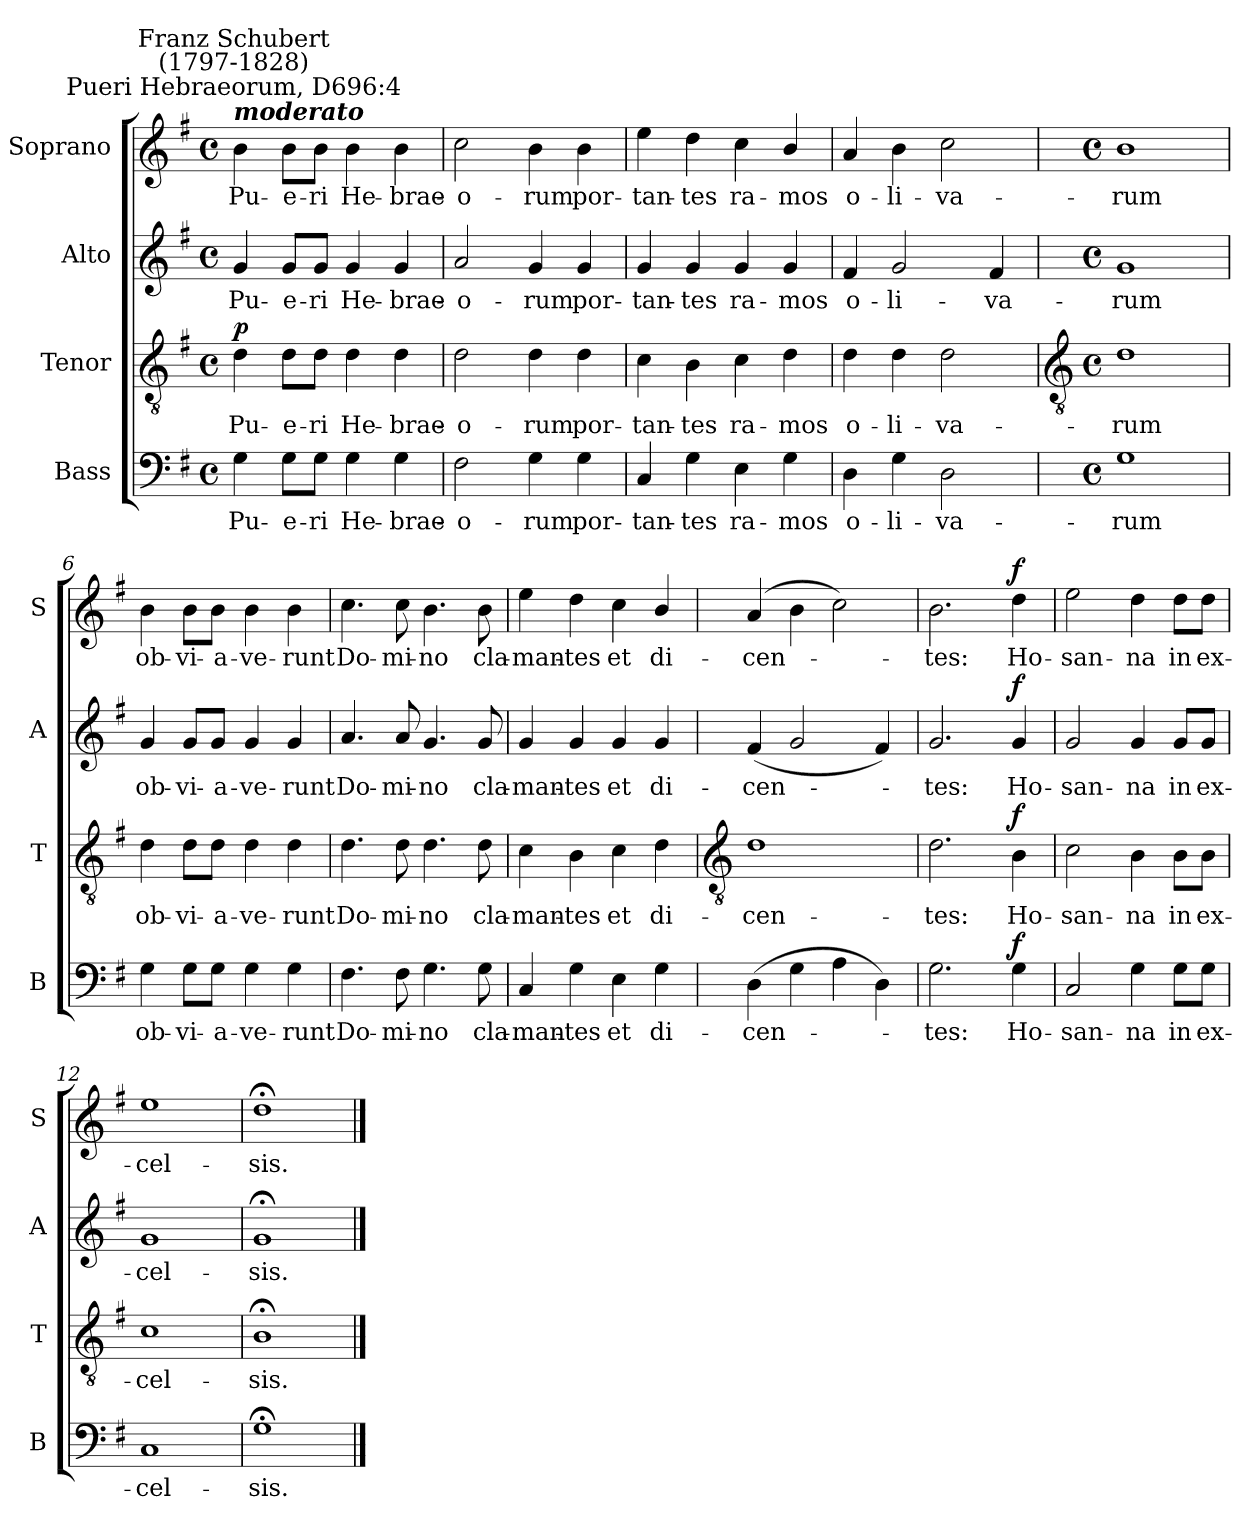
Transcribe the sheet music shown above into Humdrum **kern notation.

**kern	**text	**dynam	**kern	**text	**dynam	**kern	**text	**dynam	**kern	**text	**dynam
*part4	*part4	*part4	*part3	*part3	*part3	*part2	*part2	*part2	*part1	*part1	*part1
*staff4	*staff4	*staff4	*staff3	*staff3	*staff3	*staff2	*staff2	*staff2	*staff1	*staff1	*staff1
*I"Bass	*	*	*I"Tenor	*	*	*I"Alto	*	*	*I"Soprano	*	*
*I'B	*	*	*I'T	*	*	*I'A	*	*	*I'S	*	*
*clefF4	*	*	*clefGv2	*	*	*clefG2	*	*	*clefG2	*	*
*k[f#]	*	*	*k[f#]	*	*	*k[f#]	*	*	*k[f#]	*	*
*G:	*	*	*G:	*	*	*G:	*	*	*G:	*	*
*M4/4	*	*	*M4/4	*	*	*M4/4	*	*	*M4/4	*	*
*met(c)	*	*	*met(c)	*	*	*met(c)	*	*	*met(c)	*	*
=1	=1	=1	=1	=1	=1	=1	=1	=1	=1	=1	=1
!	!	!	!	!	!	!	!	!	!LO:TX:a:Bi:t=moderato	!	!
!	!	!	!	!	!	!	!	!	!LO:TX:a:cj:t=Pueri Hebraeorum, D696&colon;4	!	!
!	!	!	!	!	!	!	!	!	!LO:TX:a:cj:t=Franz Schubert\n(1797-1828)	!	!
!	!LO:LY:b	!	!	!LO:LY:b	!LO:DY:a	!	!LO:LY:b	!	!	!LO:LY:b	!
4G	Pu-	.	4d	Pu-	p	4g	Pu-	.	4b	Pu-	.
!	!LO:LY:b	!	!	!LO:LY:b	!	!	!LO:LY:b	!	!	!LO:LY:b	!
8G\L	-e-	.	8d\L	-e-	.	8g/L	-e-	.	8b\L	-e-	.
!	!LO:LY:b	!	!	!LO:LY:b	!	!	!LO:LY:b	!	!	!LO:LY:b	!
8G\J	-ri	.	8d\J	-ri	.	8g/J	-ri	.	8b\J	-ri	.
!	!LO:LY:b	!	!	!LO:LY:b	!	!	!LO:LY:b	!	!	!LO:LY:b	!
4G	He-	.	4d	He-	.	4g	He-	.	4b	He-	.
!	!LO:LY:b	!	!	!LO:LY:b	!	!	!LO:LY:b	!	!	!LO:LY:b	!
4G	-brae-	.	4d	-brae-	.	4g	-brae-	.	4b	-brae-	.
=2	=2	=2	=2	=2	=2	=2	=2	=2	=2	=2	=2
!	!LO:LY:b	!	!	!LO:LY:b	!	!	!LO:LY:b	!	!	!LO:LY:b	!
2F#	-o-	.	2d	-o-	.	2a	-o-	.	2cc	-o-	.
!	!LO:LY:b	!	!	!LO:LY:b	!	!	!LO:LY:b	!	!	!LO:LY:b	!
4G	-rum	.	4d	-rum	.	4g	-rum	.	4b	-rum	.
!	!LO:LY:b	!	!	!LO:LY:b	!	!	!LO:LY:b	!	!	!LO:LY:b	!
4G	por-	.	4d	por-	.	4g	por-	.	4b	por-	.
=3	=3	=3	=3	=3	=3	=3	=3	=3	=3	=3	=3
!	!LO:LY:b	!	!	!LO:LY:b	!	!	!LO:LY:b	!	!	!LO:LY:b	!
4C	-tan-	.	4c	-tan-	.	4g	-tan-	.	4ee	-tan-	.
!	!LO:LY:b	!	!	!LO:LY:b	!	!	!LO:LY:b	!	!	!LO:LY:b	!
4G	-tes	.	4B	-tes	.	4g	-tes	.	4dd	-tes	.
!	!LO:LY:b	!	!	!LO:LY:b	!	!	!LO:LY:b	!	!	!LO:LY:b	!
4E	ra-	.	4c	ra-	.	4g	ra-	.	4cc	ra-	.
!	!LO:LY:b	!	!	!LO:LY:b	!	!	!LO:LY:b	!	!	!LO:LY:b	!
4G	-mos	.	4d	-mos	.	4g	-mos	.	4b/	-mos	.
=4	=4	=4	=4	=4	=4	=4	=4	=4	=4	=4	=4
!	!LO:LY:b	!	!	!LO:LY:b	!	!	!LO:LY:b	!	!	!LO:LY:b	!
4D	o-	.	4d	o-	.	4f#	o-	.	4a	o-	.
!	!LO:LY:b	!	!	!LO:LY:b	!	!	!LO:LY:b	!	!	!LO:LY:b	!
4G	-li-	.	4d	-li-	.	2g	-li-	.	4b	-li-	.
!	!LO:LY:b	!	!	!LO:LY:b	!	!	!	!	!	!LO:LY:b	!
2D	-va-	.	2d	-va-	.	.	.	.	2cc	-va-	.
!	!	!	!	!	!	!	!LO:LY:b	!	!	!	!
.	.	.	.	.	.	4f#	-va-	.	.	.	.
!!LO:LB:g=z
=5	=5	=5	=5	=5	=5	=5	=5	=5	=5	=5	=5
*	*	*	*clefGv2	*	*	*	*	*	*	*	*
*M4/4	*	*	*M4/4	*	*	*M4/4	*	*	*M4/4	*	*
*met(c)	*	*	*met(c)	*	*	*met(c)	*	*	*met(c)	*	*
!	!LO:LY:b	!	!	!LO:LY:b	!	!	!LO:LY:b	!	!	!LO:LY:b	!
1G	-rum	.	1d	-rum	.	1g	-rum	.	1b	-rum	.
=6	=6	=6	=6	=6	=6	=6	=6	=6	=6	=6	=6
!	!LO:LY:b	!	!	!LO:LY:b	!	!	!LO:LY:b	!	!	!LO:LY:b	!
4G	ob-	.	4d	ob-	.	4g	ob-	.	4b	ob-	.
!	!LO:LY:b	!	!	!LO:LY:b	!	!	!LO:LY:b	!	!	!LO:LY:b	!
8G\L	-vi-	.	8d\L	-vi-	.	8g/L	-vi-	.	8b\L	-vi-	.
!	!LO:LY:b	!	!	!LO:LY:b	!	!	!LO:LY:b	!	!	!LO:LY:b	!
8G\J	-a-	.	8d\J	-a-	.	8g/J	-a-	.	8b\J	-a-	.
!	!LO:LY:b	!	!	!LO:LY:b	!	!	!LO:LY:b	!	!	!LO:LY:b	!
4G	-ve-	.	4d	-ve-	.	4g	-ve-	.	4b	-ve-	.
!	!LO:LY:b	!	!	!LO:LY:b	!	!	!LO:LY:b	!	!	!LO:LY:b	!
4G	-runt	.	4d	-runt	.	4g	-runt	.	4b	-runt	.
=7	=7	=7	=7	=7	=7	=7	=7	=7	=7	=7	=7
!	!LO:LY:b	!	!	!LO:LY:b	!	!	!LO:LY:b	!	!	!LO:LY:b	!
4.F#	Do-	.	4.d	Do-	.	4.a	Do-	.	4.cc	Do-	.
!	!LO:LY:b	!	!	!LO:LY:b	!	!	!LO:LY:b	!	!	!LO:LY:b	!
8F#	-mi-	.	8d	-mi-	.	8a	-mi-	.	8cc	-mi-	.
!	!LO:LY:b	!	!	!LO:LY:b	!	!	!LO:LY:b	!	!	!LO:LY:b	!
4.G	-no	.	4.d	-no	.	4.g	-no	.	4.b	-no	.
!	!LO:LY:b	!	!	!LO:LY:b	!	!	!LO:LY:b	!	!	!LO:LY:b	!
8G	cla-	.	8d	cla-	.	8g	cla-	.	8b	cla-	.
=8	=8	=8	=8	=8	=8	=8	=8	=8	=8	=8	=8
!	!LO:LY:b	!	!	!LO:LY:b	!	!	!LO:LY:b	!	!	!LO:LY:b	!
4C	-man-	.	4c	-man-	.	4g	-man-	.	4ee	-man-	.
!	!LO:LY:b	!	!	!LO:LY:b	!	!	!LO:LY:b	!	!	!LO:LY:b	!
4G	-tes	.	4B	-tes	.	4g	-tes	.	4dd	-tes	.
!	!LO:LY:b	!	!	!LO:LY:b	!	!	!LO:LY:b	!	!	!LO:LY:b	!
4E	et	.	4c	et	.	4g	et	.	4cc	et	.
!	!LO:LY:b	!	!	!LO:LY:b	!	!	!LO:LY:b	!	!	!LO:LY:b	!
4G	di-	.	4d	di-	.	4g	di-	.	4b/	di-	.
!!LO:LB:g=z
=9	=9	=9	=9	=9	=9	=9	=9	=9	=9	=9	=9
*	*	*	*clefGv2	*	*	*	*	*	*	*	*
!	!LO:LY:b	!	!	!LO:LY:b	!	!	!LO:LY:b	!	!	!LO:LY:b	!
(>4D	-cen-	.	1d	-cen-	.	(<4f#	-cen-	.	(>4a	-cen-	.
4G	.	.	.	.	.	2g	.	.	4b	.	.
4A	.	.	.	.	.	.	.	.	2cc)	.	.
4D)	.	.	.	.	.	4f#)	.	.	.	.	.
=10	=10	=10	=10	=10	=10	=10	=10	=10	=10	=10	=10
!	!LO:LY:b	!	!	!LO:LY:b	!	!	!LO:LY:b	!	!	!LO:LY:b	!
2.G	tes:	.	2.d	-tes:	.	2.g	tes:	.	2.b	tes:	.
!	!LO:LY:b	!LO:DY:b	!	!LO:LY:b	!LO:DY:b	!	!LO:LY:b	!LO:DY:b	!	!LO:LY:b	!LO:DY:b
4G	Ho-	f	4B	Ho-	f	4g	Ho-	f	4dd	Ho-	f
=11	=11	=11	=11	=11	=11	=11	=11	=11	=11	=11	=11
!	!LO:LY:b	!	!	!LO:LY:b	!	!	!LO:LY:b	!	!	!LO:LY:b	!
2C	-san-	.	2c	-san-	.	2g	-san-	.	2ee	-san-	.
!	!LO:LY:b	!	!	!LO:LY:b	!	!	!LO:LY:b	!	!	!LO:LY:b	!
4G	-na	.	4B	-na	.	4g	-na	.	4dd	-na	.
!	!LO:LY:b	!	!	!LO:LY:b	!	!	!LO:LY:b	!	!	!LO:LY:b	!
8G\L	in	.	8B\L	in	.	8g/L	in	.	8dd\L	in	.
!	!LO:LY:b	!	!	!LO:LY:b	!	!	!LO:LY:b	!	!	!LO:LY:b	!
8G\J	ex-	.	8B\J	ex-	.	8g/J	ex-	.	8dd\J	ex-	.
=12	=12	=12	=12	=12	=12	=12	=12	=12	=12	=12	=12
!	!LO:LY:b	!	!	!LO:LY:b	!	!	!LO:LY:b	!	!	!LO:LY:b	!
1C	-cel-	.	1c	-cel-	.	1g	-cel-	.	1ee	-cel-	.
=13	=13	=13	=13	=13	=13	=13	=13	=13	=13	=13	=13
!	!LO:LY:b	!	!	!LO:LY:b	!	!	!LO:LY:b	!	!	!LO:LY:b	!
1G;<	-sis.	.	1B;<	-sis.	.	1g;<	-sis.	.	1dd;<	-sis.	.
==	==	==	==	==	==	==	==	==	==	==	==
*-	*-	*-	*-	*-	*-	*-	*-	*-	*-	*-	*-
